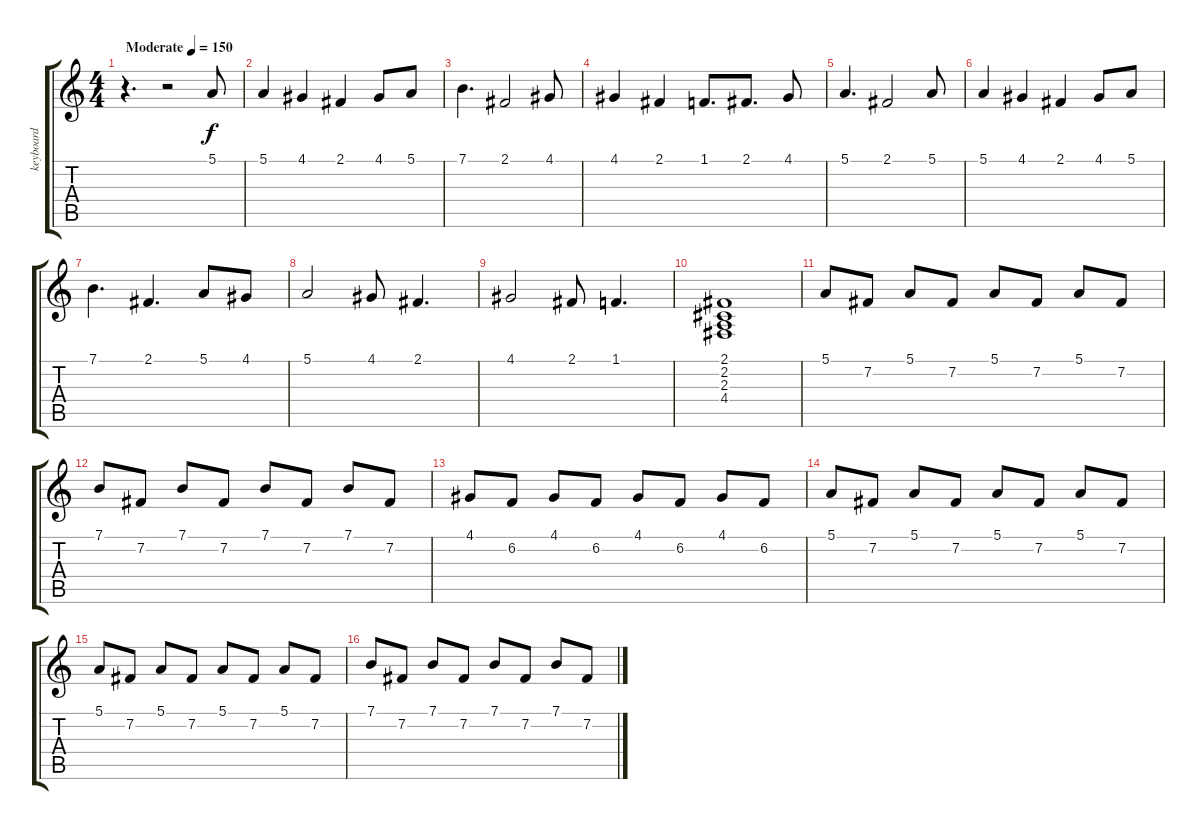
\track ("keyboard" "keyboard") {instrument honkytonkpiano}
\staff {score tabs}
\tuning (E4 B3 G3 D3 A2 E2) {hide}
\ts (4 4)
\tempo (150 "Moderate")
\clef g2
\ks c
r.4{d dy f instrument honkytonkpiano} r.2 5.1.8 |
5.1.4 4.1.4 2.1.4 4.1.8 5.1.8 |
7.1.4{d} 2.1.2 4.1.8 |
4.1.4 2.1.4 1.1.8{d} 2.1.8{d} 4.1.8 |
5.1.4{d} 2.1.2 5.1.8 |
5.1.4 4.1.4 2.1.4 4.1.8 5.1.8 |
7.1.4{d} 2.1.4{d} 5.1.8 4.1.8 |
5.1.2 4.1.8 2.1.4{d} |
4.1.2 2.1.8 1.1.4{d} |
(2.1 2.2 2.3 4.4).1 |
5.1.8 7.2.8 5.1.8 7.2.8 5.1.8 7.2.8 5.1.8 7.2.8 |
7.1.8 7.2.8 7.1.8 7.2.8 7.1.8 7.2.8 7.1.8 7.2.8 |
4.1.8 6.2.8 4.1.8 6.2.8 4.1.8 6.2.8 4.1.8 6.2.8 |
5.1.8 7.2.8 5.1.8 7.2.8 5.1.8 7.2.8 5.1.8 7.2.8 |
5.1.8 7.2.8 5.1.8 7.2.8 5.1.8 7.2.8 5.1.8 7.2.8 |
7.1.8 7.2.8 7.1.8 7.2.8 7.1.8 7.2.8 7.1.8 7.2.8
